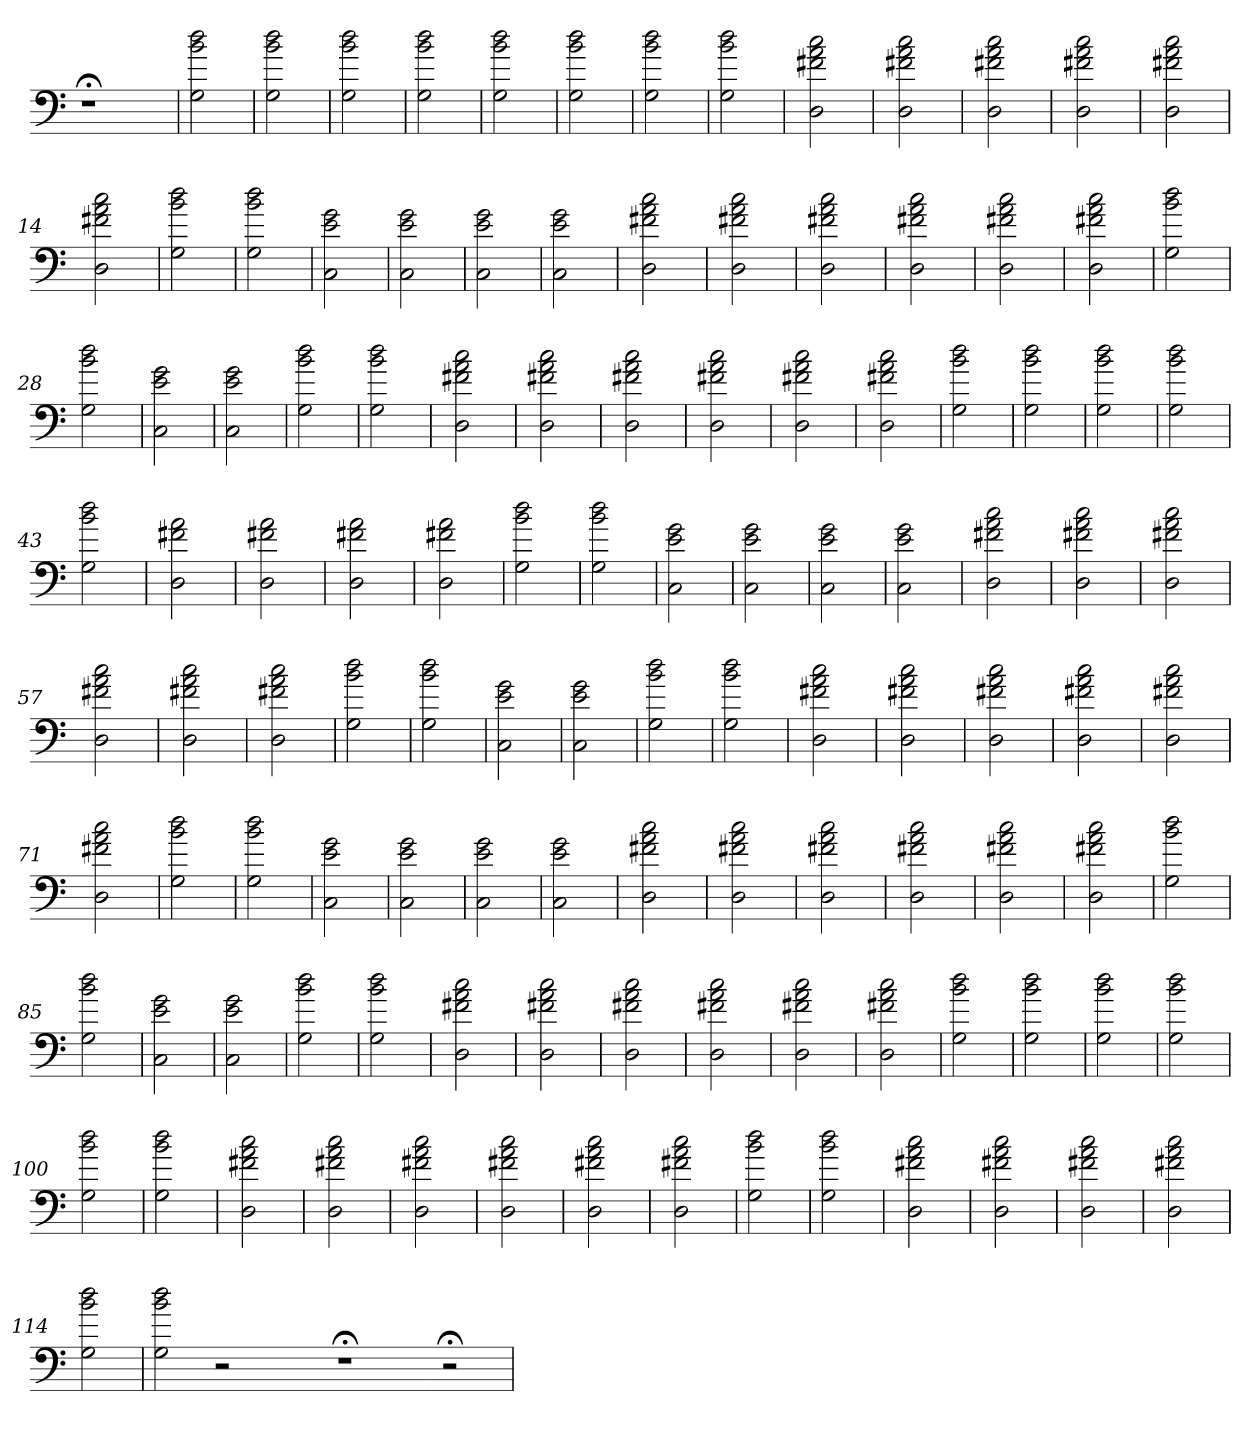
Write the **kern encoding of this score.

**kern
*part1
*staff1
=
1r;<
=1
2G 2b 2dd
=2
2G 2b 2dd
=3
2G 2b 2dd
=4
2G 2b 2dd
=5
2G 2b 2dd
=6
2G 2b 2dd
=7
2G 2b 2dd
=8
2G 2b 2dd
=9
2D 2f#X 2a 2cc
=10
2D 2f#X 2a 2cc
=11
2D 2f#X 2a 2cc
=12
2D 2f#X 2a 2cc
=13
2D 2f#X 2a 2cc
=14
2D 2f#X 2a 2cc
=15
2G 2b 2dd
=16
2G 2b 2dd
=17
2C 2e 2g
=18
2C 2e 2g
=19
2C 2e 2g
=20
2C 2e 2g
=21
2D 2f#X 2a 2cc
=22
2D 2f#X 2a 2cc
=23
2D 2f#X 2a 2cc
=24
2D 2f#X 2a 2cc
=25
2D 2f#X 2a 2cc
=26
2D 2f#X 2a 2cc
=27
2G 2b 2dd
=28
2G 2b 2dd
=29
2C 2e 2g
=30
2C 2e 2g
=31
2G 2b 2dd
=32
2G 2b 2dd
=33
2D 2f#X 2a 2cc
=34
2D 2f#X 2a 2cc
=35
2D 2f#X 2a 2cc
=36
2D 2f#X 2a 2cc
=37
2D 2f#X 2a 2cc
=38
2D 2f#X 2a 2cc
=39
2G 2b 2dd
=40
2G 2b 2dd
=41
2G 2b 2dd
=42
2G 2b 2dd
=43
2G 2b 2dd
=44
2D 2f#X 2a
=45
2D 2f#X 2a
=46
2D 2f#X 2a
=47
2D 2f#X 2a
=48
2G 2b 2dd
=49
2G 2b 2dd
=50
2C 2e 2g
=51
2C 2e 2g
=52
2C 2e 2g
=53
2C 2e 2g
=54
2D 2f#X 2a 2cc
=55
2D 2f#X 2a 2cc
=56
2D 2f#X 2a 2cc
=57
2D 2f#X 2a 2cc
=58
2D 2f#X 2a 2cc
=59
2D 2f#X 2a 2cc
=60
2G 2b 2dd
=61
2G 2b 2dd
=62
2C 2e 2g
=63
2C 2e 2g
=64
2G 2b 2dd
=65
2G 2b 2dd
=66
2D 2f#X 2a 2cc
=67
2D 2f#X 2a 2cc
=68
2D 2f#X 2a 2cc
=69
2D 2f#X 2a 2cc
=70
2D 2f#X 2a 2cc
=71
2D 2f#X 2a 2cc
=72
2G 2b 2dd
=73
2G 2b 2dd
=74
2C 2e 2g
=75
2C 2e 2g
=76
2C 2e 2g
=77
2C 2e 2g
=78
2D 2f#X 2a 2cc
=79
2D 2f#X 2a 2cc
=80
2D 2f#X 2a 2cc
=81
2D 2f#X 2a 2cc
=82
2D 2f#X 2a 2cc
=83
2D 2f#X 2a 2cc
=84
2G 2b 2dd
=85
2G 2b 2dd
=86
2C 2e 2g
=87
2C 2e 2g
=88
2G 2b 2dd
=89
2G 2b 2dd
=90
2D 2f#X 2a 2cc
=91
2D 2f#X 2a 2cc
=92
2D 2f#X 2a 2cc
=93
2D 2f#X 2a 2cc
=94
2D 2f#X 2a 2cc
=95
2D 2f#X 2a 2cc
=96
2G 2b 2dd
=97
2G 2b 2dd
=98
2G 2b 2dd
=99
2G 2b 2dd
=100
2G 2b 2dd
=101
2G 2b 2dd
=102
2D 2f#X 2a 2cc
=103
2D 2f#X 2a 2cc
=104
2D 2f#X 2a 2cc
=105
2D 2f#X 2a 2cc
=106
2D 2f#X 2a 2cc
=107
2D 2f#X 2a 2cc
=108
2G 2b 2dd
=109
2G 2b 2dd
=110
2D 2f#X 2a 2cc
=111
2D 2f#X 2a 2cc
=112
2D 2f#X 2a 2cc
=113
2D 2f#X 2a 2cc
=114
2G 2b 2dd
=115
2G 2b 2dd
2r
2ryy
1r;<
=116-
2r;<
=
*-
